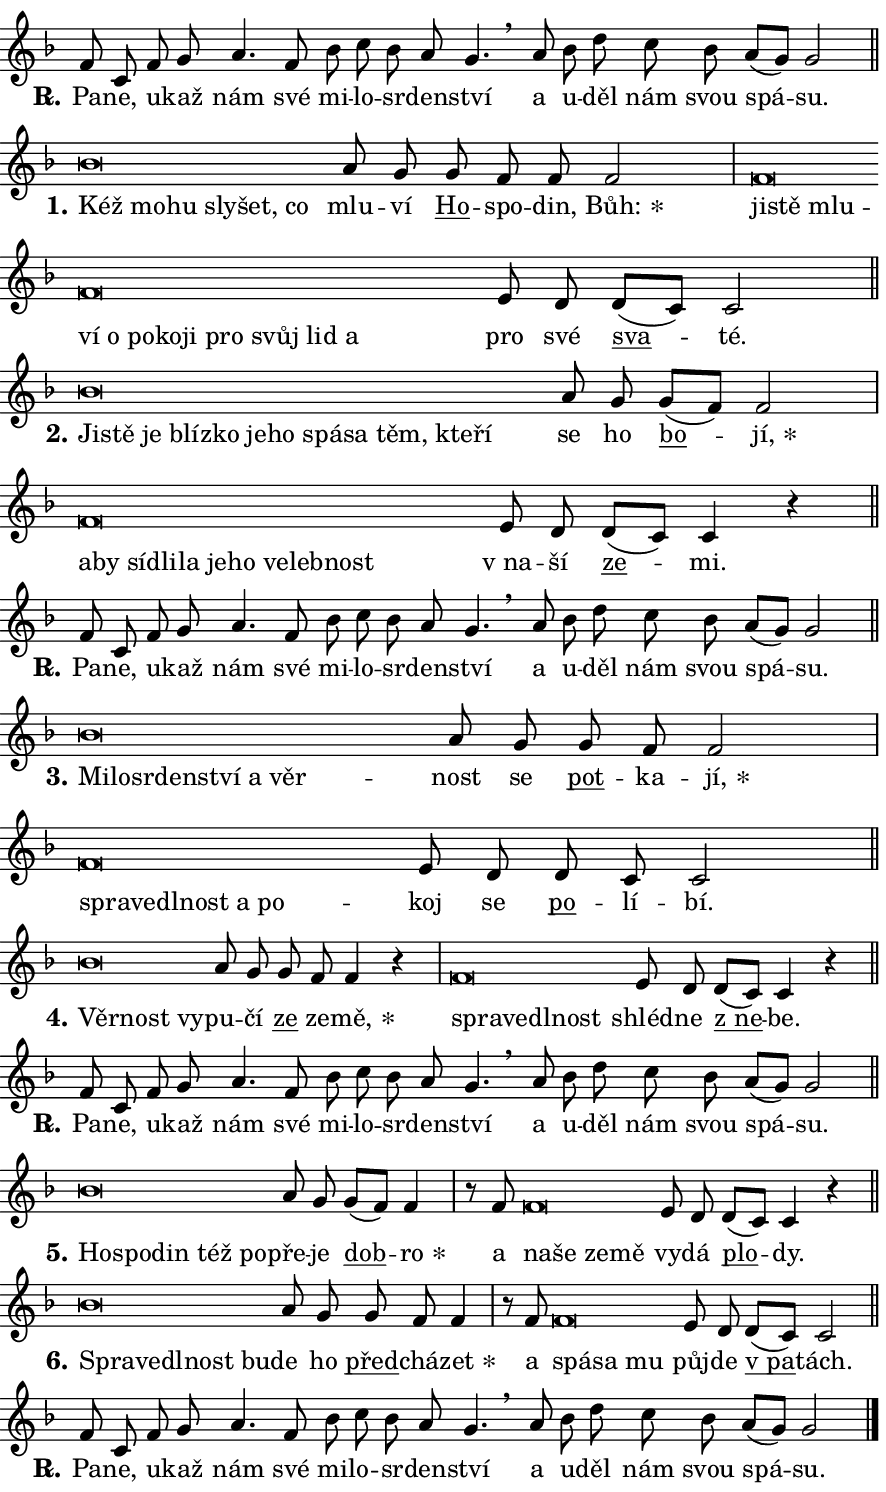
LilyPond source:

\version "2.24.0"
\header { tagline = "" }
\paper {
  indent = 0\cm
  top-margin = 0\cm
  right-margin = 0.13\cm % to fit lyric hyphens
  bottom-margin = 0\cm
  left-margin = 0\cm
  paper-width = 15\cm
  page-breaking = #ly:one-page-breaking
  system-system-spacing.basic-distance = #11
  score-system-spacing.basic-distance = #11
  ragged-last = ##f
}


%% Author: Thomas Morley
%% https://lists.gnu.org/archive/html/lilypond-user/2020-05/msg00002.html
#(define (line-position grob)
"Returns position of @var[grob} in current system:
   @code{'start}, if at first time-step
   @code{'end}, if at last time-step
   @code{'middle} otherwise
"
  (let* ((col (ly:item-get-column grob))
         (ln (ly:grob-object col 'left-neighbor))
         (rn (ly:grob-object col 'right-neighbor))
         (col-to-check-left (if (ly:grob? ln) ln col))
         (col-to-check-right (if (ly:grob? rn) rn col))
         (break-dir-left
           (and
             (ly:grob-property col-to-check-left 'non-musical #f)
             (ly:item-break-dir col-to-check-left)))
         (break-dir-right
           (and
             (ly:grob-property col-to-check-right 'non-musical #f)
             (ly:item-break-dir col-to-check-right))))
        (cond ((eqv? 1 break-dir-left) 'start)
              ((eqv? -1 break-dir-right) 'end)
              (else 'middle))))

#(define (tranparent-at-line-position vctor)
  (lambda (grob)
  "Relying on @code{line-position} select the relevant enry from @var{vctor}.
Used to determine transparency,"
    (case (line-position grob)
      ((end) (not (vector-ref vctor 0)))
      ((middle) (not (vector-ref vctor 1)))
      ((start) (not (vector-ref vctor 2))))))

noteHeadBreakVisibility =
#(define-music-function (break-visibility)(vector?)
"Makes @code{NoteHead}s transparent relying on @var{break-visibility}"
#{
  \override NoteHead.transparent =
    #(tranparent-at-line-position break-visibility)
#})

#(define delete-ledgers-for-transparent-note-heads
  (lambda (grob)
    "Reads whether a @code{NoteHead} is transparent.
If so this @code{NoteHead} is removed from @code{'note-heads} from
@var{grob}, which is supposed to be @code{LedgerLineSpanner}.
As a result ledgers are not printed for this @code{NoteHead}"
    (let* ((nhds-array (ly:grob-object grob 'note-heads))
           (nhds-list
             (if (ly:grob-array? nhds-array)
                 (ly:grob-array->list nhds-array)
                 '()))
           ;; Relies on the transparent-property being done before
           ;; Staff.LedgerLineSpanner.after-line-breaking is executed.
           ;; This is fragile ...
           (to-keep
             (remove
               (lambda (nhd)
                 (ly:grob-property nhd 'transparent #f))
               nhds-list)))
      ;; TODO find a better method to iterate over grob-arrays, similiar
      ;; to filter/remove etc for lists
      ;; For now rebuilt from scratch
      (set! (ly:grob-object grob 'note-heads)  '())
      (for-each
        (lambda (nhd)
          (ly:pointer-group-interface::add-grob grob 'note-heads nhd))
        to-keep))))

squashNotes = {
  \override NoteHead.X-extent = #'(-0.2 . 0.2)
  \override NoteHead.Y-extent = #'(-0.75 . 0)
  \override NoteHead.stencil =
    #(lambda (grob)
       (let ((pos (ly:grob-property grob 'staff-position)))
         (begin
           (if (< pos -7) (display "ERROR: Lower brevis then expected\n") (display ""))
           (if (<= pos -6) ly:text-interface::print ly:note-head::print))))
}
unSquashNotes = {
  \revert NoteHead.X-extent
  \revert NoteHead.Y-extent
  \revert NoteHead.stencil
}

hideNotes = \noteHeadBreakVisibility #begin-of-line-visible
unHideNotes = \noteHeadBreakVisibility #all-visible

% work-around for resetting accidentals
% https://lilypond.org/doc/v2.23/Documentation/notation/displaying-rhythms#unmetered-music
cadenzaMeasure = {
  \cadenzaOff
  \partial 1024 s1024
  \cadenzaOn
}

#(define-markup-command (accent layout props text) (markup?)
  "Underline accented syllable"
  (interpret-markup layout props
    #{\markup \override #'(offset . 4.3) \underline { #text }#}))

responsum = \markup \concat {
  "R" \hspace #-1.05 \path #0.1 #'((moveto 0 0.07) (lineto 0.9 0.8)) \hspace #0.05 "."
}

spaceSize = #0.6828661417322834 % exact space size for TeX Gyre Schola

\layout {
  \context {
    \Staff
    \remove "Time_signature_engraver"
    \override LedgerLineSpanner.after-line-breaking = #delete-ledgers-for-transparent-note-heads
  }
  \context {
    \Lyrics {
      \override LyricSpace.minimum-distance = \spaceSize
      \override LyricText.font-name = #"TeX Gyre Schola"
      \override LyricText.font-size = 1
      \override StanzaNumber.font-name = #"TeX Gyre Schola Bold"
      \override StanzaNumber.font-size = 1
    }
  }
  \context {
    \Score 
    \override NoteHead.text =
      #(lambda (grob) 
        (let ((pos (ly:grob-property grob 'staff-position)))
          #{\markup {
            \combine
              \halign #-0.55 \raise #(if (= pos -6) 0 0.5) \override #'(thickness . 2) \draw-line #'(3.2 . 0)
              \musicglyph "noteheads.sM1"
          }#}))
  }
}

% magnetic-lyrics.ily
%
%   written by
%     Jean Abou Samra <jean@abou-samra.fr>
%     Werner Lemberg <wl@gnu.org>
%
%   adapted by
%     Jiri Hon <jiri.hon@gmail.com>
%
% Version 2022-Apr-15

% https://www.mail-archive.com/lilypond-user@gnu.org/msg149350.html

#(define (Left_hyphen_pointer_engraver context)
   "Collect syllable-hyphen-syllable occurrences in lyrics and store
them in properties.  This engraver only looks to the left.  For
example, if the lyrics input is @code{foo -- bar}, it does the
following.

@itemize @bullet
@item
Set the @code{text} property of the @code{LyricHyphen} grob between
@q{foo} and @q{bar} to @code{foo}.

@item
Set the @code{left-hyphen} property of the @code{LyricText} grob with
text @q{foo} to the @code{LyricHyphen} grob between @q{foo} and
@q{bar}.
@end itemize

Use this auxiliary engraver in combination with the
@code{lyric-@/text::@/apply-@/magnetic-@/offset!} hook."
   (let ((hyphen #f)
         (text #f))
     (make-engraver
      (acknowledgers
       ((lyric-syllable-interface engraver grob source-engraver)
        (set! text grob)))
      (end-acknowledgers
       ((lyric-hyphen-interface engraver grob source-engraver)
        ;(when (not (grob::has-interface grob 'lyric-space-interface))
          (set! hyphen grob)));)
      ((stop-translation-timestep engraver)
       (when (and text hyphen)
         (ly:grob-set-object! text 'left-hyphen hyphen))
       (set! text #f)
       (set! hyphen #f)))))

#(define (lyric-text::apply-magnetic-offset! grob)
   "If the space between two syllables is less than the value in
property @code{LyricText@/.details@/.squash-threshold}, move the right
syllable to the left so that it gets concatenated with the left
syllable.

Use this function as a hook for
@code{LyricText@/.after-@/line-@/breaking} if the
@code{Left_@/hyphen_@/pointer_@/engraver} is active."
   (let ((hyphen (ly:grob-object grob 'left-hyphen #f)))
     (when hyphen
       (let ((left-text (ly:spanner-bound hyphen LEFT)))
         (when (grob::has-interface left-text 'lyric-syllable-interface)
           (let* ((common (ly:grob-common-refpoint grob left-text X))
                  (this-x-ext (ly:grob-extent grob common X))
                  (left-x-ext
                   (begin
                     ;; Trigger magnetism for left-text.
                     (ly:grob-property left-text 'after-line-breaking)
                     (ly:grob-extent left-text common X)))
                  ;; `delta` is the gap width between two syllables.
                  (delta (- (interval-start this-x-ext)
                            (interval-end left-x-ext)))
                  (details (ly:grob-property grob 'details))
                  (threshold (assoc-get 'squash-threshold details 0.2)))
             (when (< delta threshold)
               (let* (;; We have to manipulate the input text so that
                      ;; ligatures crossing syllable boundaries are not
                      ;; disabled.  For languages based on the Latin
                      ;; script this is essentially a beautification.
                      ;; However, for non-Western scripts it can be a
                      ;; necessity.
                      (lt (ly:grob-property left-text 'text))
                      (rt (ly:grob-property grob 'text))
                      (is-space (grob::has-interface hyphen 'lyric-space-interface))
                      (space (if is-space " " ""))
                      (extra-delta (if is-space spaceSize 0))
                      ;; Append new syllable.
                      (ltrt-space (if (and (string? lt) (string? rt))
                                (string-append lt space rt)
                                (make-concat-markup (list lt space rt))))
                      ;; Right-align `ltrt` to the right side.
                      (ltrt-space-markup (grob-interpret-markup
                               grob
                               (make-translate-markup
                                (cons (interval-length this-x-ext) 0)
                                (make-right-align-markup ltrt-space)))))
                 (begin
                   ;; Don't print `left-text`.
                   (ly:grob-set-property! left-text 'stencil #f)
                   ;; Set text and stencil (which holds all collected
                   ;; syllables so far) and shift it to the left.
                   (ly:grob-set-property! grob 'text ltrt-space)
                   (ly:grob-set-property! grob 'stencil ltrt-space-markup)
                   (ly:grob-translate-axis! grob (- (- delta extra-delta)) X))))))))))


#(define (lyric-hyphen::displace-bounds-first grob)
   ;; Make very sure this callback isn't triggered too early.
   (let ((left (ly:spanner-bound grob LEFT))
         (right (ly:spanner-bound grob RIGHT)))
     (ly:grob-property left 'after-line-breaking)
     (ly:grob-property right 'after-line-breaking)
     (ly:lyric-hyphen::print grob)))

squashThreshold = #0.4

\layout {
  \context {
    \Lyrics
    \consists #Left_hyphen_pointer_engraver
    \override LyricText.after-line-breaking =
      #lyric-text::apply-magnetic-offset!
    \override LyricHyphen.stencil = #lyric-hyphen::displace-bounds-first
    \override LyricText.details.squash-threshold = \squashThreshold
    \override LyricHyphen.minimum-distance = 0
    \override LyricHyphen.minimum-length = \squashThreshold
  }
}

squashText = \override LyricText.details.squash-threshold = 9999
unSquashText = \override LyricText.details.squash-threshold = \squashThreshold

leftText = \override LyricText.self-alignment-X = #LEFT
unLeftText = \revert LyricText.self-alignment-X

starOffset = #(lambda (grob) 
                (let ((x_offset (ly:self-alignment-interface::aligned-on-x-parent grob)))
                  (if (= x_offset 0) 0 (+ x_offset 1.2))))

star = #(define-music-function (syllable)(string?)
"Append star separator at the end of a syllable"
#{
  \once \override LyricText.X-offset = #starOffset
  \lyricmode { \markup {
    #syllable
    \override #'((font-name . "TeX Gyre Schola Bold")) \hspace #0.2 \lower #0.65 \larger "*"
  } }
#})

starAccent = #(define-music-function (syllable)(string?)
"Append star separator at the end of a syllable and make accent"
#{
  \once \override LyricText.X-offset = #starOffset
  \lyricmode { \markup {
    \accent #syllable
    \override #'((font-name . "TeX Gyre Schola Bold")) \hspace #0.2 \lower #0.65 \larger "*"
  } }
#})

breath = #(define-music-function (syllable)(string?)
"Append breathing indicator at the end of a syllable"
#{
  \lyricmode { \markup { #syllable "+" } }
#})

optionalBreath = #(define-music-function (syllable)(string?)
"Append optional breathing indicator at the end of a syllable"
#{
  \lyricmode { \markup { #syllable "(+)" } }
#})


\score {
    <<
        \new Voice = "melody" { \cadenzaOn \key f \major \relative { f'8 c f g a4. f8 \bar "" bes c bes a g4. \breathe \bar "" a8 bes d \bar "" c bes a[( g)] g2 \cadenzaMeasure \bar "||" \break } }
        \new Lyrics \lyricsto "melody" { \lyricmode { \set stanza = \responsum
Pa -- ne, u -- kaž nám své mi -- lo -- sr -- den -- ství a u -- děl nám svou spá -- su. } }
    >>
    \layout {}
}

\score {
    <<
        \new Voice = "melody" { \cadenzaOn \key f \major \relative { \squashNotes bes'\breve*1/16 \hideNotes \breve*1/16 \bar "" \breve*1/16 \bar "" \breve*1/16 \bar "" \breve*1/16 \breve*1/16 \bar "" \unHideNotes \unSquashNotes a8 g \bar "" g f f f2 \cadenzaMeasure \bar "|" \squashNotes f\breve*1/16 \hideNotes \breve*1/16 \bar "" \breve*1/16 \bar "" \breve*1/16 \bar "" \breve*1/16 \bar "" \breve*1/16 \bar "" \breve*1/16 \bar "" \breve*1/16 \bar "" \breve*1/16 \bar "" \breve*1/16 \bar "" \breve*1/16 \breve*1/16 \bar "" \unHideNotes \unSquashNotes e8 d \bar "" d[( c)] c2 \cadenzaMeasure \bar "||" \break } }
        \new Lyrics \lyricsto "melody" { \lyricmode { \set stanza = "1."
\leftText Kéž \squashText mo -- hu sly -- šet, co \unLeftText \unSquashText mlu -- ví \markup \accent Ho -- spo -- din, \star Bůh: \leftText ji -- \squashText stě mlu -- ví o po -- ko -- ji pro svůj lid a \unLeftText \unSquashText pro své \markup \accent sva -- té. } }
    >>
    \layout {}
}

\score {
    <<
        \new Voice = "melody" { \cadenzaOn \key f \major \relative { \squashNotes bes'\breve*1/16 \hideNotes \breve*1/16 \bar "" \breve*1/16 \bar "" \breve*1/16 \bar "" \breve*1/16 \bar "" \breve*1/16 \bar "" \breve*1/16 \bar "" \breve*1/16 \bar "" \breve*1/16 \bar "" \breve*1/16 \bar "" \breve*1/16 \breve*1/16 \bar "" \unHideNotes \unSquashNotes a8 g \bar "" g[( f)] f2 \cadenzaMeasure \bar "|" \squashNotes f\breve*1/16 \hideNotes \breve*1/16 \bar "" \breve*1/16 \bar "" \breve*1/16 \bar "" \breve*1/16 \bar "" \breve*1/16 \bar "" \breve*1/16 \bar "" \breve*1/16 \bar "" \breve*1/16 \breve*1/16 \bar "" \unHideNotes \unSquashNotes e8 d \bar "" d[( c)] c4 r \cadenzaMeasure \bar "||" \break } }
        \new Lyrics \lyricsto "melody" { \lyricmode { \set stanza = "2."
\leftText Ji -- \squashText stě je blíz -- ko je -- ho spá -- sa těm, kte -- ří \unLeftText \unSquashText se ho \markup \accent bo -- \star jí, \leftText a -- \squashText by sí -- dli -- la je -- ho ve -- leb -- nost \unLeftText \unSquashText "v na" -- ší \markup \accent ze -- mi. } }
    >>
    \layout {}
}

\score {
    <<
        \new Voice = "melody" { \cadenzaOn \key f \major \relative { f'8 c f g a4. f8 \bar "" bes c bes a g4. \breathe \bar "" a8 bes d \bar "" c bes a[( g)] g2 \cadenzaMeasure \bar "||" \break } }
        \new Lyrics \lyricsto "melody" { \lyricmode { \set stanza = \responsum
Pa -- ne, u -- kaž nám své mi -- lo -- sr -- den -- ství a u -- děl nám svou spá -- su. } }
    >>
    \layout {}
}

\score {
    <<
        \new Voice = "melody" { \cadenzaOn \key f \major \relative { \squashNotes bes'\breve*1/16 \hideNotes \breve*1/16 \bar "" \breve*1/16 \bar "" \breve*1/16 \bar "" \breve*1/16 \bar "" \breve*1/16 \breve*1/16 \bar "" \unHideNotes \unSquashNotes a8 g \bar "" g f f2 \cadenzaMeasure \bar "|" \squashNotes f\breve*1/16 \hideNotes \breve*1/16 \bar "" \breve*1/16 \bar "" \breve*1/16 \bar "" \breve*1/16 \breve*1/16 \bar "" \unHideNotes \unSquashNotes e8 d \bar "" d c c2 \cadenzaMeasure \bar "||" \break } }
        \new Lyrics \lyricsto "melody" { \lyricmode { \set stanza = "3."
\leftText Mi -- \squashText lo -- sr -- den -- ství a věr -- \unLeftText \unSquashText nost se \markup \accent pot -- ka -- \star jí, \leftText spra -- \squashText ve -- dl -- nost a po -- \unLeftText \unSquashText koj se \markup \accent po -- lí -- bí. } }
    >>
    \layout {}
}

\score {
    <<
        \new Voice = "melody" { \cadenzaOn \key f \major \relative { \squashNotes bes'\breve*1/16 \hideNotes \breve*1/16 \breve*1/16 \bar "" \unHideNotes \unSquashNotes a8 g \bar "" g f f4 r \cadenzaMeasure \bar "|" \squashNotes f\breve*1/16 \hideNotes \breve*1/16 \bar "" \breve*1/16 \breve*1/16 \bar "" \unHideNotes \unSquashNotes e8 d \bar "" d[( c)] c4 r \cadenzaMeasure \bar "||" \break } }
        \new Lyrics \lyricsto "melody" { \lyricmode { \set stanza = "4."
\leftText Věr -- \squashText nost vy -- \unLeftText \unSquashText pu -- čí \markup \accent ze ze -- \star mě, \leftText spra -- \squashText ve -- dl -- nost \unLeftText \unSquashText shléd -- ne \markup \accent "z ne" -- be. } }
    >>
    \layout {}
}

\score {
    <<
        \new Voice = "melody" { \cadenzaOn \key f \major \relative { f'8 c f g a4. f8 \bar "" bes c bes a g4. \breathe \bar "" a8 bes d \bar "" c bes a[( g)] g2 \cadenzaMeasure \bar "||" \break } }
        \new Lyrics \lyricsto "melody" { \lyricmode { \set stanza = \responsum
Pa -- ne, u -- kaž nám své mi -- lo -- sr -- den -- ství a u -- děl nám svou spá -- su. } }
    >>
    \layout {}
}

\score {
    <<
        \new Voice = "melody" { \cadenzaOn \key f \major \relative { \squashNotes bes'\breve*1/16 \hideNotes \breve*1/16 \bar "" \breve*1/16 \bar "" \breve*1/16 \breve*1/16 \bar "" \unHideNotes \unSquashNotes a8 g \bar "" g[( f)] f4 \cadenzaMeasure \bar "|" r8 f \squashNotes f\breve*1/16 \hideNotes \breve*1/16 \bar "" \breve*1/16 \breve*1/16 \bar "" \unHideNotes \unSquashNotes e8 d \bar "" d[( c)] c4 r \cadenzaMeasure \bar "||" \break } }
        \new Lyrics \lyricsto "melody" { \lyricmode { \set stanza = "5."
\leftText Ho -- \squashText spo -- din též po -- \unLeftText \unSquashText pře -- je \markup \accent dob -- \star ro a \leftText na -- \squashText še ze -- mě \unLeftText \unSquashText vy -- dá \markup \accent plo -- dy. } }
    >>
    \layout {}
}

\score {
    <<
        \new Voice = "melody" { \cadenzaOn \key f \major \relative { \squashNotes bes'\breve*1/16 \hideNotes \breve*1/16 \bar "" \breve*1/16 \bar "" \breve*1/16 \breve*1/16 \bar "" \unHideNotes \unSquashNotes a8 g \bar "" g f f4 \cadenzaMeasure \bar "|" r8 f \squashNotes f\breve*1/16 \hideNotes \breve*1/16 \breve*1/16 \bar "" \unHideNotes \unSquashNotes e8 d \bar "" d[( c)] c2 \cadenzaMeasure \bar "||" \break } }
        \new Lyrics \lyricsto "melody" { \lyricmode { \set stanza = "6."
\leftText Spra -- \squashText ve -- dl -- nost bu -- \unLeftText \unSquashText de ho \markup \accent před -- chá -- \star zet a \leftText spá -- \squashText sa mu \unLeftText \unSquashText půj -- de \markup \accent "v pa" -- tách. } }
    >>
    \layout {}
}

\score {
    <<
        \new Voice = "melody" { \cadenzaOn \key f \major \relative { f'8 c f g a4. f8 \bar "" bes c bes a g4. \breathe \bar "" a8 bes d \bar "" c bes a[( g)] g2 \cadenzaMeasure \bar "||" \break } \bar "|." }
        \new Lyrics \lyricsto "melody" { \lyricmode { \set stanza = \responsum
Pa -- ne, u -- kaž nám své mi -- lo -- sr -- den -- ství a u -- děl nám svou spá -- su. } }
    >>
    \layout {}
}
